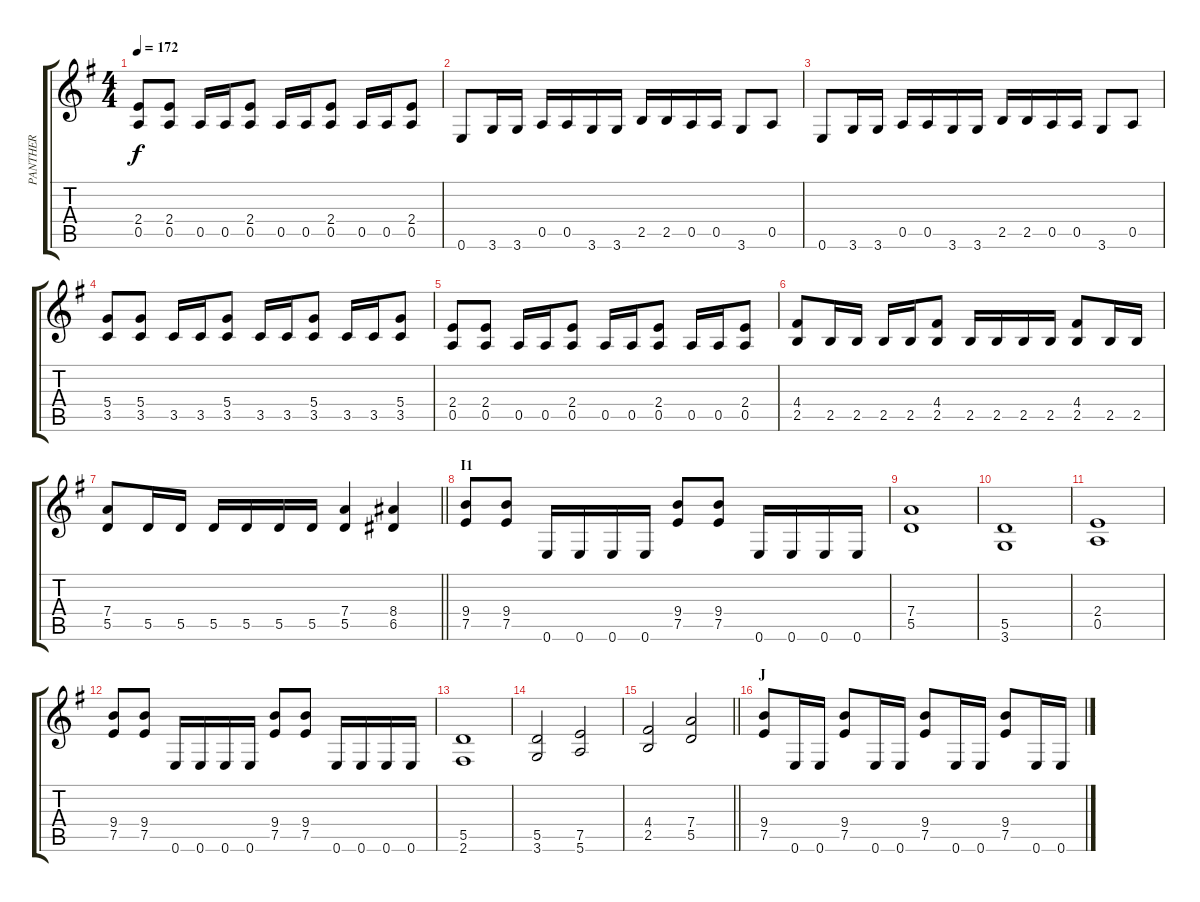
\track ("PANTHER" "PANTHER") {instrument overdrivenguitar}
\staff {score tabs}
\tuning (E4 B3 G3 D3 A2 E2) {hide}
\ts (4 4)
\tempo 172
\clef g2
\ks g
(2.4 0.5).8{dy f} (2.4 0.5).8 0.5.16 0.5.16 (2.4 0.5).8 0.5.16 0.5.16 (2.4 0.5).8 0.5.16 0.5.16 (2.4 0.5).8 |
0.6.8 3.6.16 3.6.16 0.5.16 0.5.16 3.6.16 3.6.16 2.5.16 2.5.16 0.5.16 0.5.16 3.6.8 0.5.8 |
0.6.8 3.6.16 3.6.16 0.5.16 0.5.16 3.6.16 3.6.16 2.5.16 2.5.16 0.5.16 0.5.16 3.6.8 0.5.8 |
(5.4 3.5).8 (5.4 3.5).8 3.5.16 3.5.16 (5.4 3.5).8 3.5.16 3.5.16 (5.4 3.5).8 3.5.16 3.5.16 (5.4 3.5).8 |
(2.4 0.5).8 (2.4 0.5).8 0.5.16 0.5.16 (2.4 0.5).8 0.5.16 0.5.16 (2.4 0.5).8 0.5.16 0.5.16 (2.4 0.5).8 |
(4.4 2.5).8 2.5.16 2.5.16 2.5.16 2.5.16 (4.4 2.5).8 2.5.16 2.5.16 2.5.16 2.5.16 (4.4 2.5).8 2.5.16 2.5.16 |
\barLineRight lightlight
(7.4 5.5).8 5.5.16 5.5.16 5.5.16 5.5.16 5.5.16 5.5.16 (7.4 5.5).4 (8.4 6.5).4 |
\section ("" "I1")
(9.4 7.5).8 (9.4 7.5).8 0.6.16 0.6.16 0.6.16 0.6.16 (9.4 7.5).8 (9.4 7.5).8 0.6.16 0.6.16 0.6.16 0.6.16 |
(7.4 5.5).1 |
(5.5 3.6).1 |
(2.4 0.5).1 |
(9.4 7.5).8 (9.4 7.5).8 0.6.16 0.6.16 0.6.16 0.6.16 (9.4 7.5).8 (9.4 7.5).8 0.6.16 0.6.16 0.6.16 0.6.16 |
(5.5 2.6).1 |
(5.5 3.6).2 (7.5 5.6).2 |
\barLineRight lightlight
(4.4 2.5).2 (7.4 5.5).2 |
\section ("" "J")
(9.4 7.5).8 0.6.16 0.6.16 (9.4 7.5).8 0.6.16 0.6.16 (9.4 7.5).8 0.6.16 0.6.16 (9.4 7.5).8 0.6.16 0.6.16
